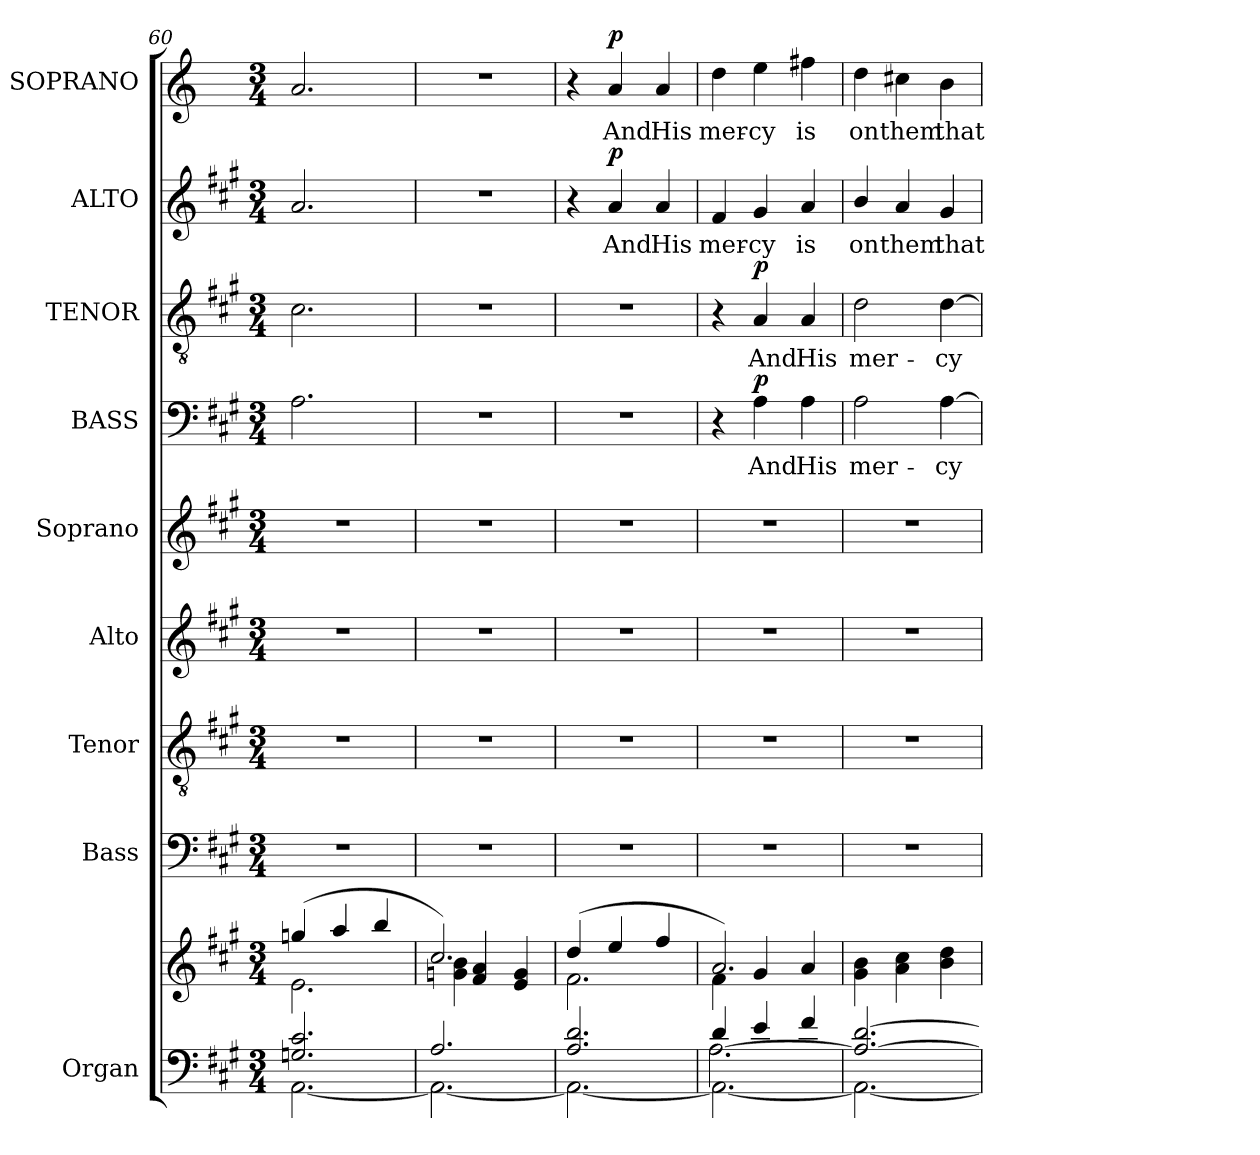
**kern	**kern	**kern	**kern	**kern	**kern	**kern	**text	**dynam	**kern	**text	**dynam	**kern	**text	**dynam	**kern	**text	**dynam
*part9	*part9	*part8	*part7	*part6	*part5	*part4	*part4	*part4	*part3	*part3	*part3	*part2	*part2	*part2	*part1	*part1	*part1
*staff10	*staff9	*staff8	*staff7	*staff6	*staff5	*staff4	*staff4	*staff4	*staff3	*staff3	*staff3	*staff2	*staff2	*staff2	*staff1	*staff1	*staff1
*I"Organ	*	*I"Bass	*I"Tenor	*I"Alto	*I"Soprano	*I"BASS	*	*	*I"TENOR	*	*	*I"ALTO	*	*	*I"SOPRANO	*	*
*I'Org.	*	*I'B.	*I'T.	*I'A.	*I'S.	*I'B.	*	*	*I'T.	*	*	*I'A.	*	*	*I'S.	*	*
!!LO:PB:g=z
*clefF4	*clefG2	*clefF4	*clefGv2	*clefG2	*clefG2	*clefF4	*	*	*clefGv2	*	*	*clefG2	*	*	*clefG2	*	*
*	*	*	*ITrd7c12	*	*	*	*	*	*ITrd7c12	*	*	*	*	*	*	*	*
*k[f#c#g#]	*k[f#c#g#]	*k[f#c#g#]	*k[f#c#g#]	*k[f#c#g#]	*k[f#c#g#]	*k[f#c#g#]	*	*	*k[f#c#g#]	*	*	*k[f#c#g#]	*	*	*k[]	*	*
*A:	*A:	*A:	*A:	*A:	*A:	*A:	*	*	*A:	*	*	*A:	*	*	*C:	*	*
*M3/4	*M3/4	*M3/4	*M3/4	*M3/4	*M3/4	*M3/4	*	*	*M3/4	*	*	*M3/4	*	*	*M3/4	*	*
=60	=60	=60	=60	=60	=60	=60	=60	=60	=60	=60	=60	=60	=60	=60	=60	=60	=60
*^	*^	*	*	*	*	*	*	*	*	*	*	*	*	*	*	*	*
!	!	!	!	!LO:N:vis=1	!LO:N:vis=1	!LO:N:vis=1	!LO:N:vis=1	!	!	!	!	!	!	!	!	!	!	!	!
2.Gni/ 2.c#i	[2.AAi\	(4ggni/	2.ei\	2.r	2.r	2.r	2.r	2.Ai\	.	.	2.C#i\	.	.	2.ai/	.	.	2.ai/	.	.
.	.	4aai/	.	.	.	.	.	.	.	.	.	.	.	.	.	.	.	.	.
.	.	4bbi/	.	.	.	.	.	.	.	.	.	.	.	.	.	.	.	.	.
=61	=61	=61	=61	=61	=61	=61	=61	=61	=61	=61	=61	=61	=61	=61	=61	=61	=61	=61	=61
!	!	!	!	!LO:N:vis=1	!LO:N:vis=1	!LO:N:vis=1	!LO:N:vis=1	!LO:N:vis=1	!	!	!LO:N:vis=1	!	!	!LO:N:vis=1	!	!	!	!	!
2.Ai/	2.AAi\_	2.cc#i/)	4gni\ 4bi	2.r	2.r	2.r	2.r	2.r	.	.	2.r	.	.	2.r	.	.	2.r	.	.
.	.	.	4f#i/ 4ai	.	.	.	.	.	.	.	.	.	.	.	.	.	.	.	.
.	.	.	4ei/ 4gi	.	.	.	.	.	.	.	.	.	.	.	.	.	.	.	.
=62	=62	=62	=62	=62	=62	=62	=62	=62	=62	=62	=62	=62	=62	=62	=62	=62	=62	=62	=62
!	!	!	!	!LO:N:vis=1	!LO:N:vis=1	!LO:N:vis=1	!LO:N:vis=1	!LO:N:vis=1	!	!	!LO:N:vis=1	!	!	!	!	!	!	!	!
2.Ai/ 2.di	2.AAi\_	(4ddi/	2.f#i\	2.r	2.r	2.r	2.r	2.r	.	.	2.r	.	.	4r	.	.	4r	.	.
!	!	!	!	!	!	!	!	!	!	!	!	!	!	!	!LO:LY:b:color=#000000	!	!	!	!
!	!	!	!	!	!	!	!	!	!	!	!	!	!	!	!	!	!	!LO:LY:b:color=#000000	!
.	.	4eei/	.	.	.	.	.	.	.	.	.	.	.	4ai/	And	p	4ai/	And	p
!	!	!	!	!	!	!	!	!	!	!	!	!	!	!	!LO:LY:b:color=#000000	!	!	!	!
!	!	!	!	!	!	!	!	!	!	!	!	!	!	!	!	!	!	!LO:LY:b:color=#000000	!
.	.	4ff#i/	.	.	.	.	.	.	.	.	.	.	.	4ai/	His	.	4ai/	His	.
=63	=63	=63	=63	=63	=63	=63	=63	=63	=63	=63	=63	=63	=63	=63	=63	=63	=63	=63	=63
*	*^	*	*	*	*	*	*	*	*	*	*	*	*	*	*	*	*	*	*
!	!	!	!	!	!LO:N:vis=1	!LO:N:vis=1	!LO:N:vis=1	!LO:N:vis=1	!	!	!	!	!	!	!	!	!	!	!	!
!	!	!	!	!	!	!	!	!	!	!	!	!	!	!	!	!LO:LY:b:color=#000000	!	!	!	!
!	!	!	!	!	!	!	!	!	!	!	!	!	!	!	!	!	!	!	!LO:LY:b:color=#000000	!
4di/	2.AAi\_	[2.Ai\	2.ai/)	4f#i\	2.r	2.r	2.r	2.r	4r	.	.	4r	.	.	4f#i/	mer-	.	4ddi\	mer-	.
!	!	!	!	!	!	!	!	!	!	!LO:LY:b:color=#000000	!	!	!	!	!	!	!	!	!	!
!	!	!	!	!	!	!	!	!	!	!	!	!	!LO:LY:b:color=#000000	!	!	!	!	!	!	!
!	!	!	!	!	!	!	!	!	!	!	!	!	!	!	!	!LO:LY:b:color=#000000	!	!	!	!
!	!	!	!	!	!	!	!	!	!	!	!	!	!	!	!	!	!	!	!LO:LY:b:color=#000000	!
4ei/	.	.	.	4g#i/	.	.	.	.	4Ai\	And	p	4AAi/	And	p	4g#i/	-cy	.	4eei\	-cy	.
!	!	!	!	!	!	!	!	!	!	!LO:LY:b:color=#000000	!	!	!	!	!	!	!	!	!	!
!	!	!	!	!	!	!	!	!	!	!	!	!	!LO:LY:b:color=#000000	!	!	!	!	!	!	!
!	!	!	!	!	!	!	!	!	!	!	!	!	!	!	!	!LO:LY:b:color=#000000	!	!	!	!
!	!	!	!	!	!	!	!	!	!	!	!	!	!	!	!	!	!	!	!LO:LY:b:color=#000000	!
4f#i/	.	.	.	4ai/	.	.	.	.	4Ai\	His	.	4AAi/	His	.	4ai/	is	.	4ff#i\	is	.
*	*v	*v	*	*	*	*	*	*	*	*	*	*	*	*	*	*	*	*	*	*
=64	=64	=64	=64	=64	=64	=64	=64	=64	=64	=64	=64	=64	=64	=64	=64	=64	=64	=64	=64
!	!	!	!	!LO:N:vis=1	!LO:N:vis=1	!LO:N:vis=1	!LO:N:vis=1	!	!	!	!	!	!	!	!	!	!	!	!
*	*	*v	*v	*	*	*	*	*	*	*	*	*	*	*	*	*	*	*	*
*	*	*^	*	*	*	*	*	*	*	*	*	*	*	*	*	*	*	*
!	!	!	!	!	!	!	!	!	!LO:LY:b:color=#000000	!	!	!	!	!	!	!	!	!	!
*	*	*v	*v	*	*	*	*	*	*	*	*	*	*	*	*	*	*	*	*
*	*	*^	*	*	*	*	*	*	*	*	*	*	*	*	*	*	*	*
!	!	!	!	!	!	!	!	!	!	!	!	!LO:LY:b:color=#000000	!	!	!	!	!	!	!
*	*	*v	*v	*	*	*	*	*	*	*	*	*	*	*	*	*	*	*	*
*	*	*^	*	*	*	*	*	*	*	*	*	*	*	*	*	*	*	*
!	!	!	!	!	!	!	!	!	!	!	!	!	!	!	!LO:LY:b:color=#000000	!	!	!	!
*	*	*v	*v	*	*	*	*	*	*	*	*	*	*	*	*	*	*	*	*
*	*	*^	*	*	*	*	*	*	*	*	*	*	*	*	*	*	*	*
!	!	!	!	!	!	!	!	!	!	!	!	!	!	!	!	!	!	!LO:LY:b:color=#000000	!
*	*	*v	*v	*	*	*	*	*	*	*	*	*	*	*	*	*	*	*	*
2.Ai/_ [2.di	2.AAi\_	4g#i\ 4bi	2.r	2.r	2.r	2.r	2Ai\	mer-	.	2Di\	mer-	.	4bi/	on	.	4ddi\	on	.
!	!	!	!	!	!	!	!	!	!	!	!	!	!	!LO:LY:b:color=#000000	!	!	!	!
!	!	!	!	!	!	!	!	!	!	!	!	!	!	!	!	!	!LO:LY:b:color=#000000	!
.	.	4ai\ 4cc#i	.	.	.	.	.	.	.	.	.	.	4ai/	them	.	4cc#i\	them	.
!	!	!	!	!	!	!	!	!LO:LY:b:color=#000000	!	!	!	!	!	!	!	!	!	!
!	!	!	!	!	!	!	!	!	!	!	!LO:LY:b:color=#000000	!	!	!	!	!	!	!
!	!	!	!	!	!	!	!	!	!	!	!	!	!	!LO:LY:b:color=#000000	!	!	!	!
!	!	!	!	!	!	!	!	!	!	!	!	!	!	!	!	!	!LO:LY:b:color=#000000	!
.	.	4bi\ 4ddi	.	.	.	.	[4Ai\	-cy	.	[4Di\	-cy	.	4g#i/	that	.	4bi\	that	.
*v	*v	*	*	*	*	*	*	*	*	*	*	*	*	*	*	*	*	*
=	=	=	=	=	=	=	=	=	=	=	=	=	=	=	=	=	=
*-	*-	*-	*-	*-	*-	*-	*-	*-	*-	*-	*-	*-	*-	*-	*-	*-	*-
